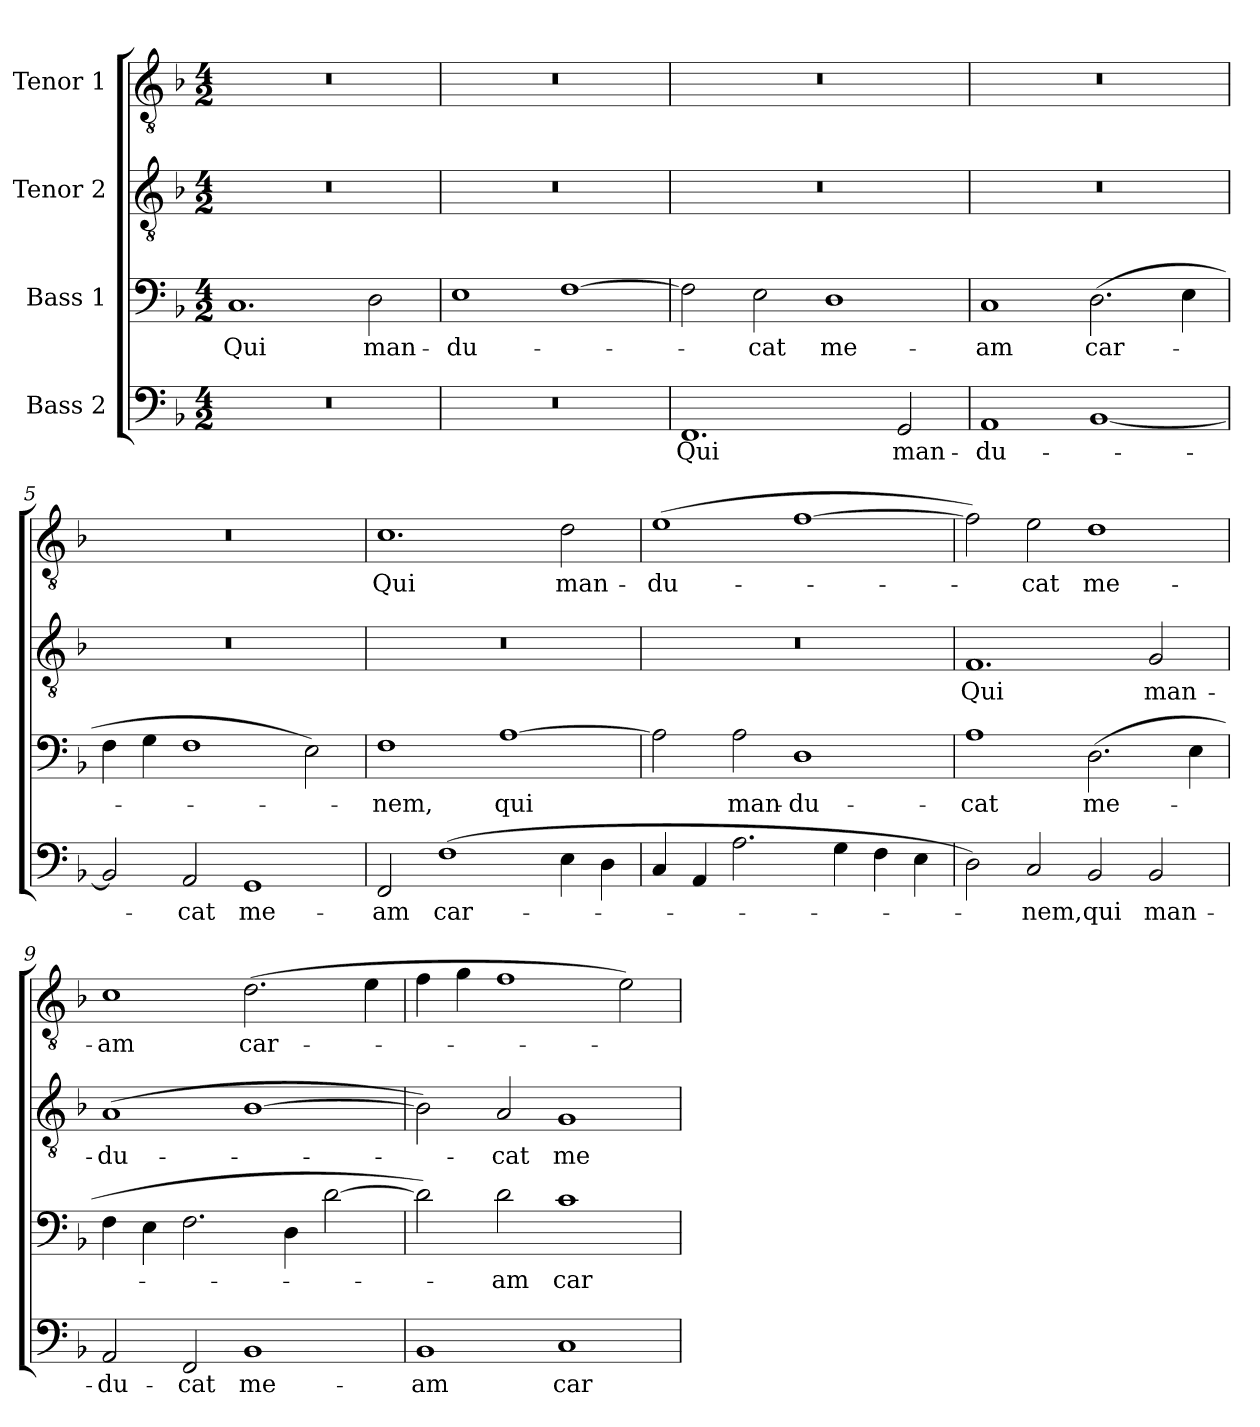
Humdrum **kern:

**kern	**text	**kern	**text	**kern	**text	**kern	**text
*part4	*part4	*part3	*part3	*part2	*part2	*part1	*part1
*staff4	*staff4	*staff3	*staff3	*staff2	*staff2	*staff1	*staff1
*I"Bass 2	*	*I"Bass 1	*	*I"Tenor 2	*	*I"Tenor 1	*
*clefF4	*	*clefF4	*	*clefGv2	*	*clefGv2	*
*k[b-]	*	*k[b-]	*	*k[b-]	*	*k[b-]	*
*F:	*	*F:	*	*F:	*	*F:	*
*M4/2	*	*M4/2	*	*M4/2	*	*M4/2	*
=1	=1	=1	=1	=1	=1	=1	=1
0r	.	1.C	Qui	0r	.	0r	.
.	.	2D\	man-	.	.	.	.
=2	=2	=2	=2	=2	=2	=2	=2
0r	.	1E	-du-	0r	.	0r	.
.	.	[1F	.	.	.	.	.
=3	=3	=3	=3	=3	=3	=3	=3
1.FF	Qui	2F\]	.	0r	.	0r	.
.	.	2E\	-cat	.	.	.	.
.	.	1D	me-	.	.	.	.
2GG/	man-	.	.	.	.	.	.
=4	=4	=4	=4	=4	=4	=4	=4
1AA	-du-	1C	-am	0r	.	0r	.
[1BB-	.	(2.D\	car-	.	.	.	.
.	.	4E\	.	.	.	.	.
=5	=5	=5	=5	=5	=5	=5	=5
2BB-/]	.	4F\	.	0r	.	0r	.
.	.	4G\	.	.	.	.	.
2AA/	-cat	1F	.	.	.	.	.
1GG	me-	.	.	.	.	.	.
.	.	2E\)	.	.	.	.	.
=6	=6	=6	=6	=6	=6	=6	=6
2FF/	-am	1F	-nem,	0r	.	1.c	Qui
(1F	car-	.	.	.	.	.	.
.	.	[1A	qui	.	.	.	.
4E\	.	.	.	.	.	2d\	man-
4D\	.	.	.	.	.	.	.
!!LO:LB:g=z
=7	=7	=7	=7	=7	=7	=7	=7
4C/	.	2A\]	.	0r	.	(1e	-du-
4AA/	.	.	.	.	.	.	.
2.A\	.	2A\	man-	.	.	.	.
.	.	1D	-du-	.	.	[1f	.
4G\	.	.	.	.	.	.	.
4F\	.	.	.	.	.	.	.
4E\	.	.	.	.	.	.	.
=8	=8	=8	=8	=8	=8	=8	=8
2D\)	.	1A	-cat	1.F	Qui	2f\])	.
2C/	-nem,	.	.	.	.	2e\	-cat
2BB-/	qui	(2.D\	me-	.	.	1d	me-
2BB-/	man-	.	.	2G/	man-	.	.
.	.	4E\	.	.	.	.	.
=9	=9	=9	=9	=9	=9	=9	=9
2AA/	-du-	4F\	.	(1A	-du-	1c	-am
.	.	4E\	.	.	.	.	.
2FF/	-cat	2.F\	.	.	.	.	.
1BB-	me-	.	.	[1B-	.	(2.d\	car-
.	.	4D\	.	.	.	.	.
.	.	[2d\	.	.	.	.	.
.	.	.	.	.	.	4e\	.
=10	=10	=10	=10	=10	=10	=10	=10
1BB-	-am	2d\])	.	2B-\])	.	4f\	.
.	.	.	.	.	.	4g\	.
.	.	2d\	-am	2A/	-cat	1f	.
1C	car-	1c	car-	1G	me-	.	.
.	.	.	.	.	.	2e\)	.
=	=	=	=	=	=	=	=
*-	*-	*-	*-	*-	*-	*-	*-
